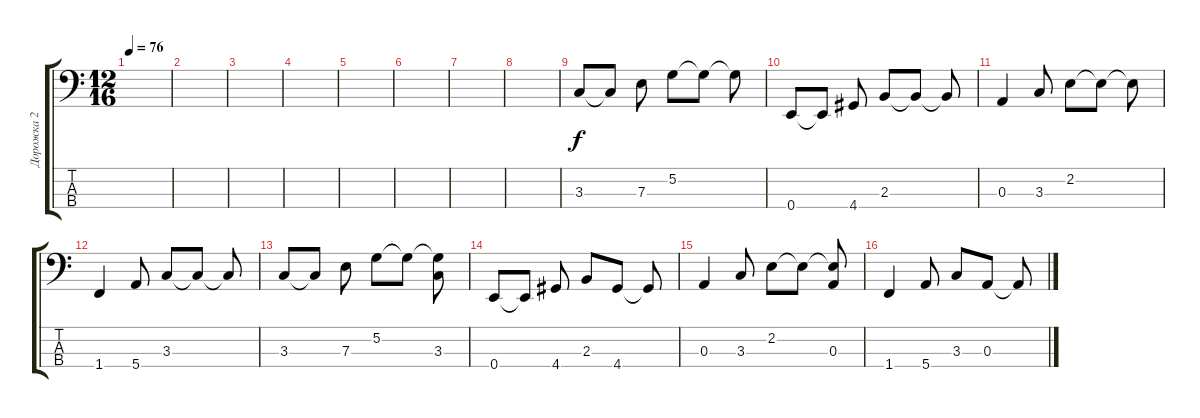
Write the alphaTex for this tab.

\track ("Дорожка 2" "Дорожка 2") {instrument electricbasspick}
\staff {score tabs}
\tuning (G2 D2 A1 E1) {hide}
\ts (12 16)
\tempo 76
\clef f4
\ks c
|
|
|
|
|
|
|
|
3.3.8 3.3{t}.8 7.3.8 5.2.8 5.2{t}.8 5.2{t}.8 |
0.4.8 0.4{t}.8 4.4.8 2.3.8 2.3{t}.8 2.3{t}.8 |
0.3.4 3.3.8 2.2.8 2.2{t}.8 2.2{t}.8 |
1.4.4 5.4.8 3.3.8 3.3{t}.8 3.3{t}.8 |
3.3.8 3.3{t}.8 7.3.8 5.2.8 5.2{t}.8 (5.2{t} 3.3).8 |
0.4.8 0.4{t}.8 4.4.8 2.3.8 4.4.8 4.4{t}.8 |
0.3.4 3.3.8 2.2.8 2.2{t}.8 (2.2{t} 0.3).8 |
1.4.4 5.4.8 3.3.8 0.3.8 0.3{t}.8
